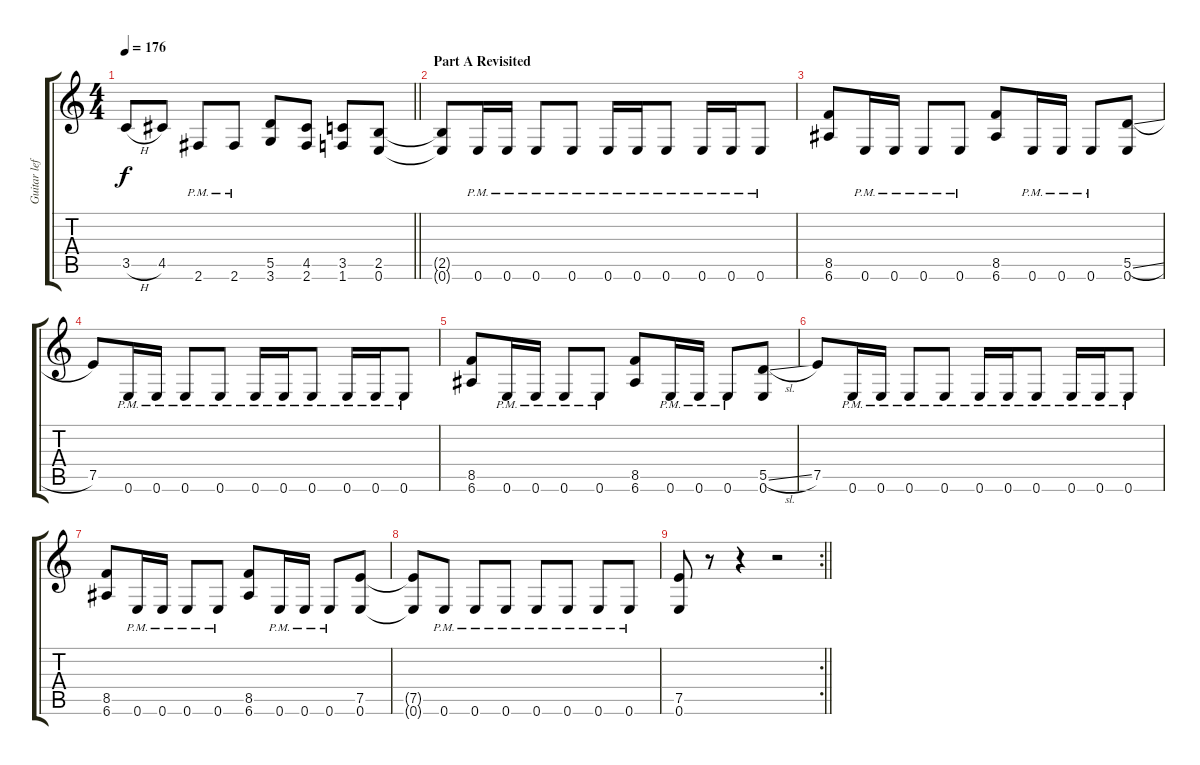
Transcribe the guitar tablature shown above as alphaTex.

\track ("Guitar left" "Guitar lef") {mute instrument distortionguitar}
\staff {score tabs}
\tuning (E4 B3 G3 D3 A2 E2) {hide}
\ts (4 4)
\tempo 176
\clef g2
\barLineRight lightlight
\ks c
3.5{h}.8{dy f} 4.5.8 2.6{pm}.8 2.6{pm}.8 (5.5 3.6).8 (4.5 2.6).8 (3.5 1.6).8 (2.5 0.6).8 |
\section ("" "Part A Revisited")
(2.5{t} 0.6{t}).8 0.6{pm}.16 0.6{pm}.16 0.6{pm}.8 0.6{pm}.8 0.6{pm}.16 0.6{pm}.16 0.6{pm}.8 0.6{pm}.16 0.6{pm}.16 0.6{pm}.8 |
(8.5 6.6).8 0.6{pm}.16 0.6{pm}.16 0.6{pm}.8 0.6{pm}.8 (8.5 6.6).8 0.6{pm}.16 0.6{pm}.16 0.6{pm}.8 (5.5{sl} 0.6).8 |
7.5.8 0.6{pm}.16 0.6{pm}.16 0.6{pm}.8 0.6{pm}.8 0.6{pm}.16 0.6{pm}.16 0.6{pm}.8 0.6{pm}.16 0.6{pm}.16 0.6{pm}.8 |
(8.5 6.6).8 0.6{pm}.16 0.6{pm}.16 0.6{pm}.8 0.6{pm}.8 (8.5 6.6).8 0.6{pm}.16 0.6{pm}.16 0.6{pm}.8 (5.5{sl} 0.6).8 |
7.5.8 0.6{pm}.16 0.6{pm}.16 0.6{pm}.8 0.6{pm}.8 0.6{pm}.16 0.6{pm}.16 0.6{pm}.8 0.6{pm}.16 0.6{pm}.16 0.6{pm}.8 |
(8.5 6.6).8 0.6{pm}.16 0.6{pm}.16 0.6{pm}.8 0.6{pm}.8 (8.5 6.6).8 0.6{pm}.16 0.6{pm}.16 0.6{pm}.8 (7.5 0.6).8 |
(7.5{t} 0.6{t}).8 0.6{pm}.8 0.6{pm}.8 0.6{pm}.8 0.6{pm}.8 0.6{pm}.8 0.6{pm}.8 0.6{pm}.8 |
\rc 2
\barLineRight lightlight
(7.5 0.6).8 r.8 r.4 r.2
